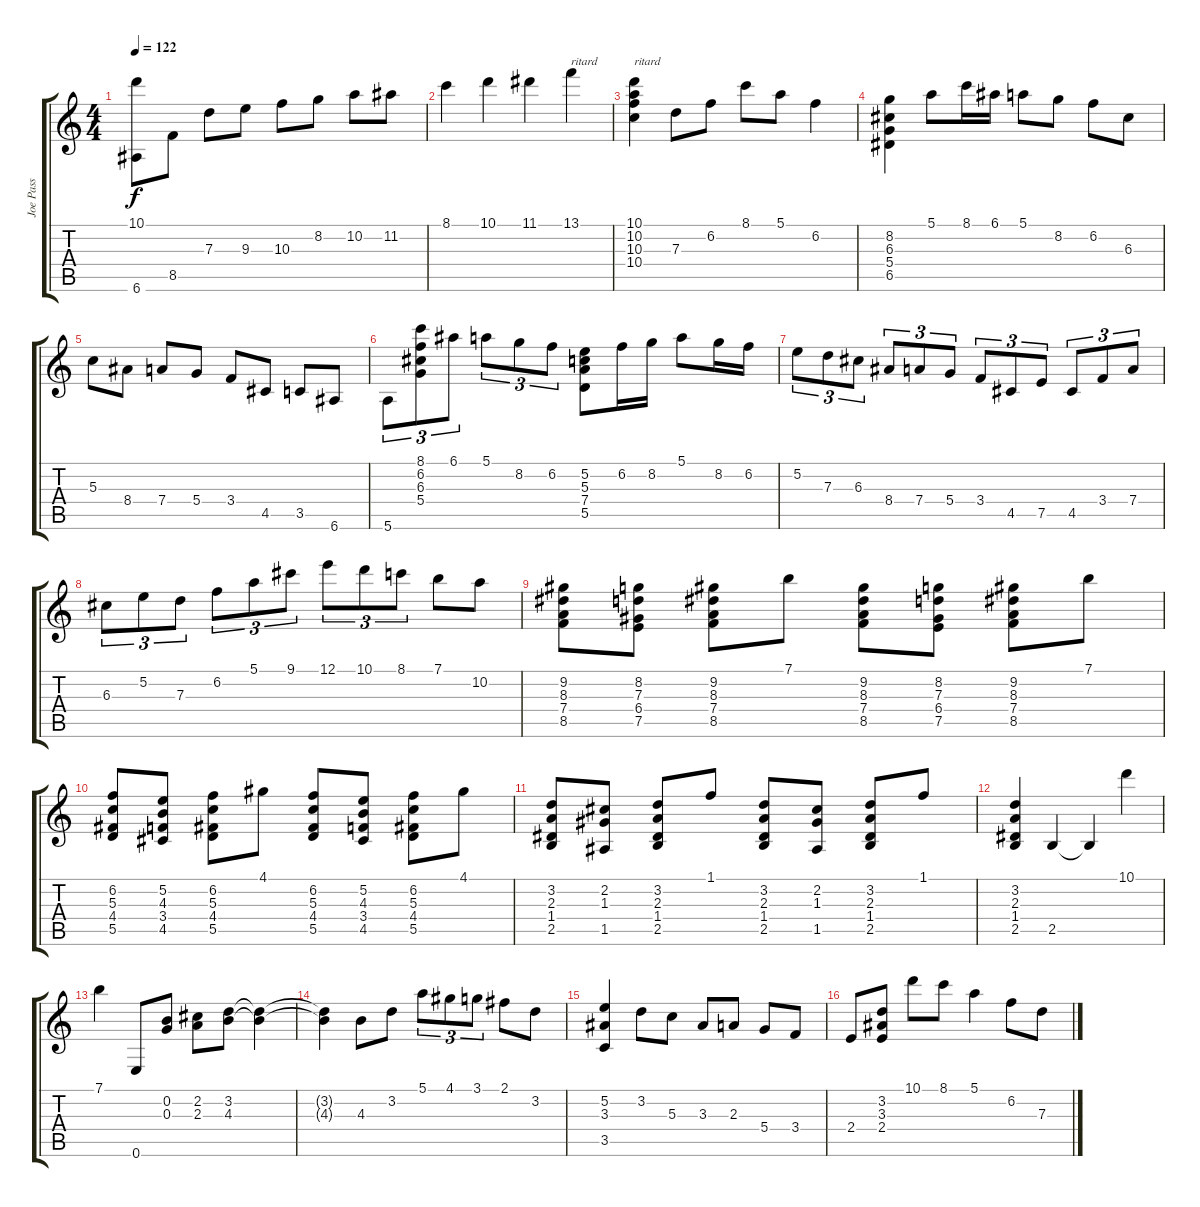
\track ("Joe Pass" "Joe Pass") {instrument electricguitarjazz}
\staff {score tabs}
\tuning (E4 B3 G3 D3 A2 E2) {hide}
\ts (4 4)
\tempo 122
\clef g2
\ks c
(10.1 6.6).8{dy f} 8.5.8 7.3.8 9.3.8 10.3.8 8.2.8 10.2.8 11.2.8 |
8.1.4 10.1.4 11.1.4 13.1.4{txt "ritard"} |
(10.1 10.2 10.3 10.4).4{txt "ritard"} 7.3.8 6.2.8 8.1.8 5.1.8 6.2.4 |
(8.2 6.3 5.4 6.5).4 5.1.8 8.1.16 6.1.16 5.1.8 8.2.8 6.2.8 6.3.8 |
5.3.8 8.4.8 7.4.8 5.4.8 3.4.8 4.5.8 3.5.8 6.6.8 |
5.6.8{tu (3 2)} (8.1 6.2 6.3 5.4).8{tu (3 2)} 6.1.8{tu (3 2)} 5.1.8{tu (3 2)} 8.2.8{tu (3 2)} 6.2.8{tu (3 2)} (5.2 5.3 7.4 5.5).8 6.2.16 8.2.16 5.1.8 8.2.16 6.2.16 |
5.2.8{tu (3 2)} 7.3.8{tu (3 2)} 6.3.8{tu (3 2)} 8.4.8{tu (3 2)} 7.4.8{tu (3 2)} 5.4.8{tu (3 2)} 3.4.8{tu (3 2)} 4.5.8{tu (3 2)} 7.5.8{tu (3 2)} 4.5.8{tu (3 2)} 3.4.8{tu (3 2)} 7.4.8{tu (3 2)} |
6.3.8{tu (3 2)} 5.2.8{tu (3 2)} 7.3.8{tu (3 2)} 6.2.8{tu (3 2)} 5.1.8{tu (3 2)} 9.1.8{tu (3 2)} 12.1.8{tu (3 2)} 10.1.8{tu (3 2)} 8.1.8{tu (3 2)} 7.1.8 10.2.8 |
(9.2 8.3 7.4 8.5).8 (8.2 7.3 6.4 7.5).8 (9.2 8.3 7.4 8.5).8 7.1.8 (9.2 8.3 7.4 8.5).8 (8.2 7.3 6.4 7.5).8 (9.2 8.3 7.4 8.5).8 7.1.8 |
(6.2 5.3 4.4 5.5).8 (5.2 4.3 3.4 4.5).8 (6.2 5.3 4.4 5.5).8 4.1.8 (6.2 5.3 4.4 5.5).8 (5.2 4.3 3.4 4.5).8 (6.2 5.3 4.4 5.5).8 4.1.8 |
(3.2 2.3 1.4 2.5).8 (2.2 1.3 1.5).8 (3.2 2.3 1.4 2.5).8 1.1.8 (3.2 2.3 1.4 2.5).8 (2.2 1.3 1.5).8 (3.2 2.3 1.4 2.5).8 1.1.8 |
(3.2 2.3 1.4 2.5).4 2.5.4 2.5{t}.4 10.1.4 |
7.1.4 0.6.8 (0.2 0.3).8 (2.2 2.3).8 (3.2 4.3).8 (3.2{t} 4.3{t}).4 |
(3.2{t} 4.3{t}).4 4.3.8 3.2.8 5.1.8{tu (3 2)} 4.1.8{tu (3 2)} 3.1.8{tu (3 2)} 2.1.8 3.2.8 |
(5.2 3.3 3.5).4 3.2.8 5.3.8 3.3.8 2.3.8 5.4.8 3.4.8 |
2.4.8 (3.2 3.3 2.4).8 10.1.8 8.1.8 5.1.4 6.2.8 7.3.8
